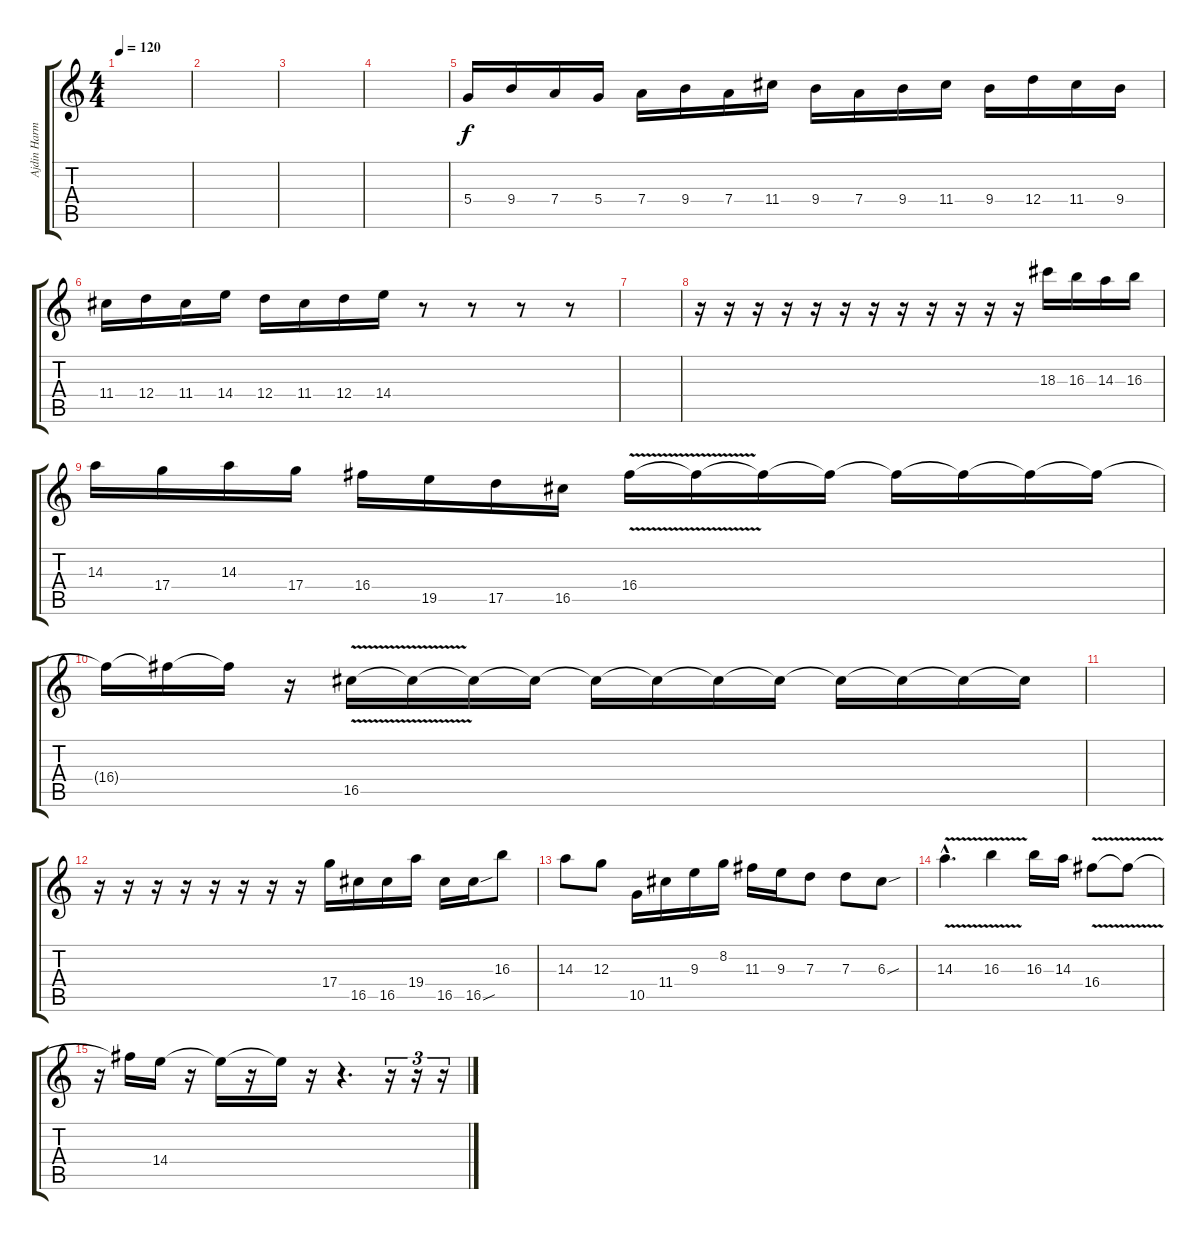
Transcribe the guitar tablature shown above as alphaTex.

\track ("Ajdin Harmony" "Ajdin Harm") {instrument overdrivenguitar}
\staff {score tabs}
\tuning (E4 B3 G3 D3 A2 E2) {hide}
\ts (4 4)
\tempo 120
\clef g2
\ks c
|
|
|
|
5.4.16 9.4.16 7.4.16 5.4.16 7.4.16 9.4.16 7.4.16 11.4.16 9.4.16 7.4.16 9.4.16 11.4.16 9.4.16 12.4.16 11.4.16 9.4.16 |
11.4.16 12.4.16 11.4.16 14.4.16 12.4.16 11.4.16 12.4.16 14.4.16 r.8 r.8 r.8 r.8 |
|
r.16 r.16 r.16 r.16 r.16 r.16 r.16 r.16 r.16 r.16 r.16 r.16 18.3.16 16.3.16 14.3.16 16.3.16 |
14.3.16 17.4.16 14.3.16 17.4.16 16.4.16 19.5.16 17.5.16 16.5.16 16.4{v}.16 16.4{t}.16 16.4{t}.16 16.4{t}.16 16.4{t}.16 16.4{t}.16 16.4{t}.16 16.4{t}.16 |
16.4{t}.16 16.4{t}.16 16.4{t}.16 r.16 16.5{v}.16 16.5{t}.16 16.5{t}.16 16.5{t}.16 16.5{t}.16 16.5{t}.16 16.5{t}.16 16.5{t}.16 16.5{t}.16 16.5{t}.16 16.5{t}.16 16.5{t}.16 |
|
r.16 r.16 r.16 r.16 r.16 r.16 r.16 r.16 17.4.16 16.5.16 16.5.16 19.4.16 16.5.16 16.5{sou}.16 16.3.8 |
14.3.8 12.3.8 10.5.16 11.4.16 9.3.16 8.2.16 11.3.16 9.3.16 7.3.8 7.3.8 6.3{sou}.8 |
14.3{v hac}.4{d} 16.3{v}.4 16.3.16 14.3.16 16.4{v}.8 16.4{t}.8 |
r.16 16.4{t}.16 14.4.16 r.16 14.4{t}.16 r.16 14.4{t}.16 r.16 r.4{d} r.16{tu (3 2)} r.16{tu (3 2)} r.16{tu (3 2)}
